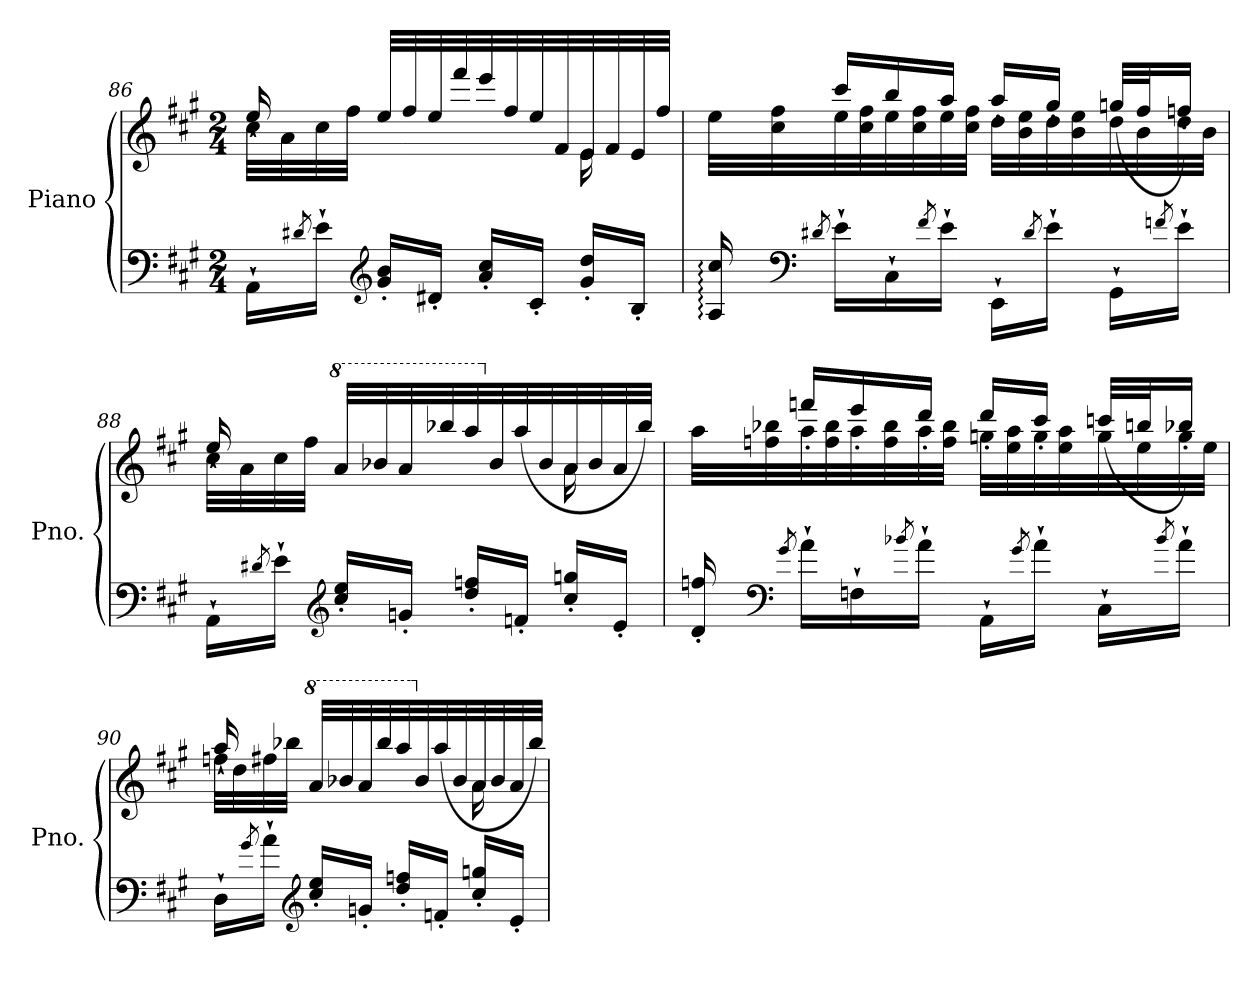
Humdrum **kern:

**kern	**kern
*part1	*part1
*staff2	*staff1
*I"Piano	*
*I'Pno.	*
!!LO:LB:g=z
*clefF4	*clefG2
*k[f#c#g#]	*k[f#c#g#]
*M2/4	*M2/4
=86	=86
*	*^
16AA`\LL	32cc#\LLL	16ee`/
.	32a\	.
8qd#X/	.	.
16e`\JJ	32cc#\	16ryy
.	32ff#\JJJ	.
*	*v	*v
*clefG2	*
16g#/' 16b/'LL	32ee/LLL
.	32ff#/
16d#'/JJ	32ee/
.	32fff#/
16a/' 16cc#/'LL	32eee/
.	32ff#/
16c#'/JJ	32ee/
.	32f#/
*	*^
16g#/' 16dd/'LL	32e/	16e\
.	32f#/	.
16B'/JJ	32e/	16ryy
.	32ff#/JJJ	.
!!LO:LB:g=z	!!
=87	=87	=87
16A/: 16cc#/:	32ee\LLL	16ryy
.	32cc#\ 32ff#\	.
*clefF4	*	*
8qd#X/	.	.
16e`\LL	32ee\	16ccc#'/LL
.	32cc#\ 32ff#\	.
16C#`\	32ee\	16bb'/
.	32cc#\ 32ff#\	.
8qf#/	.	.
16e`\JJ	32ee\	16aa'/JJ
.	32cc#\ 32ff#\JJJ	.
16EE`\LL	32dd\LLL	16aa'/LL
.	32b\ 32ee\	.
8qd#/	.	.
16e`\JJ	32dd\	16gg#'/JJ
.	32b\ 32ee\	.
16GG#`\LL	32dd\	(>32ggn/LLL
.	32b\	32ff#/J
8qfn/	.	.
16e`\JJ	32dd\	16ffn'/JJ)
.	32b\JJJ	.
=88	=88	=88
16AA`\LL	32cc#\LLL	16ee`/
.	32a\	.
8qd#X/	.	.
16e`\JJ	32cc#\	16ryy
.	32ff#\JJJ	.
*	*v	*v
*clefG2	*
*	*8va
16cc#/' 16ee/'LL	32aa/LLL
.	32bb-X/
16gn'/JJ	32aa/
.	32bbb-X/
16dd/' 16ffn/'LL	32aaa/
*	*X8va
.	32b-/
16fn'/JJ	(>32aa/
.	32b-/
*	*^
16cc#/' 16ggn/'LL	32a/	16a\
.	32b-/	.
16e'/JJ	32a/	16ryy
.	32bb-/JJJ)	.
!!LO:LB:g=z	!!
=89	=89	=89
16d/' 16ffn/'	32aa\LLL	16ryy
.	32ffn\ 32bb-X\	.
*clefF4	*	*
8qg#/	.	.
16a`\LL	32aa\	16fffn'/LL
.	32ff\ 32bb-\	.
16Fn`\	32aa\	16eee'/
.	32ff\ 32bb-\	.
8qb-X/	.	.
16a`\JJ	32aa\	16ddd'/JJ
.	32ff\ 32bb-\JJJ	.
16AA`\LL	32ggn\LLL	16ddd'/LL
.	32ee\ 32aa\	.
8qg#/	.	.
16a`\JJ	32gg\	16ccc#'/JJ
.	32ee\ 32aa\	.
16C#`\LL	32gg\	(>32cccn/LLL
.	32ee\	32bbn/J
8qb-/	.	.
16a`\JJ	32gg\	16bb-X'/JJ)
.	32ee\JJJ	.
!!LO:PB:g=z	!!
=90	=90	=90
16D`\LL	32ffn\LLL	16aa`/
.	32dd\	.
8qg#/	.	.
16a`\JJ	32ff#X\	16ryy
.	32bb-X\JJJ	.
*	*v	*v
*clefG2	*
*	*8va
16cc#/' 16ee/'LL	32aa/LLL
.	32bb-X/
16gn'/JJ	32aa/
.	32bbb-/
16dd/' 16ffn/'LL	32aaa/
*	*X8va
.	32b-/
16fn'/JJ	(>32aa/
.	32b-/
*	*^
16cc#/' 16ggn/'LL	32a/	16a\
.	32b-/	.
16e'/JJ	32a/	16ryy
.	32bb-/JJJ)	.
*	*v	*v
=	=
*-	*-
